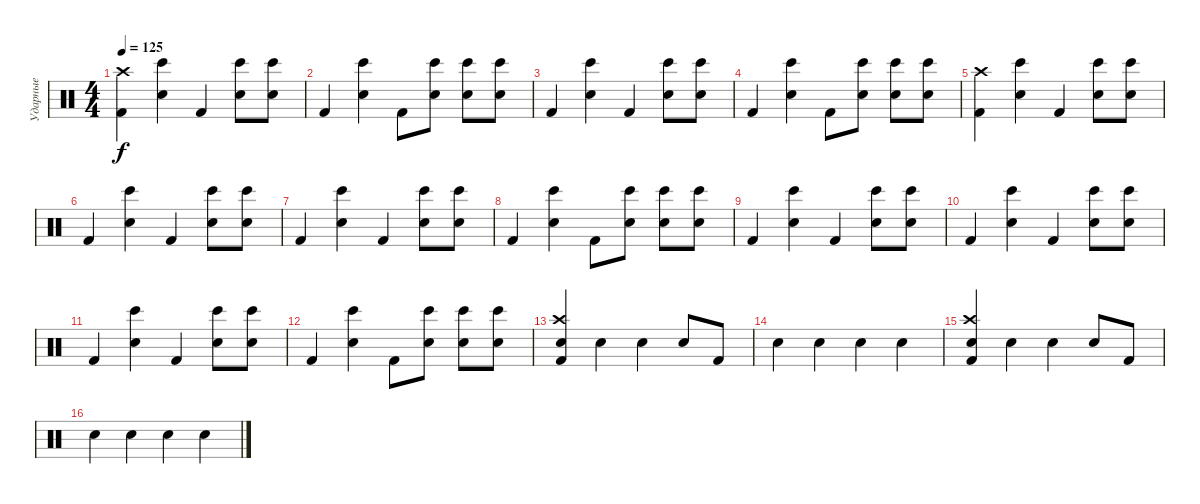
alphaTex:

\track ("Ударные" "Ударные") {instrument percussion}
\staff {score}
\articulation defaults
\ts (4 4)
\tempo 125
\clef neutral
\ks c
("Kick (hit) 2" "Crash high (hit)").4{dy f} ("Bongo High (hit)" "Snare (hit) 2").4 "Kick (hit) 2".4 ("Snare (hit) 2" "Bongo High (hit)").8 ("Snare (hit) 2" "Bongo High (hit)").8 |
"Kick (hit) 2".4 ("Bongo High (hit)" "Snare (hit) 2").4 "Kick (hit) 2".8 ("Snare (hit) 2" "Bongo High (hit)").8 ("Snare (hit) 2" "Bongo High (hit)").8 ("Snare (hit) 2" "Bongo High (hit)").8 |
"Kick (hit) 2".4 ("Bongo High (hit)" "Snare (hit) 2").4 "Kick (hit) 2".4 ("Snare (hit) 2" "Bongo High (hit)").8 ("Snare (hit) 2" "Bongo High (hit)").8 |
"Kick (hit) 2".4 ("Bongo High (hit)" "Snare (hit) 2").4 "Kick (hit) 2".8 ("Snare (hit) 2" "Bongo High (hit)").8 ("Snare (hit) 2" "Bongo High (hit)").8 ("Snare (hit) 2" "Bongo High (hit)").8 |
("Kick (hit) 2" "Crash high (hit)").4 ("Bongo High (hit)" "Snare (hit) 2").4 "Kick (hit) 2".4 ("Snare (hit) 2" "Bongo High (hit)").8 ("Snare (hit) 2" "Bongo High (hit)").8 |
"Kick (hit) 2".4 ("Bongo High (hit)" "Snare (hit) 2").4 "Kick (hit) 2".4 ("Snare (hit) 2" "Bongo High (hit)").8 ("Snare (hit) 2" "Bongo High (hit)").8 |
"Kick (hit) 2".4 ("Bongo High (hit)" "Snare (hit) 2").4 "Kick (hit) 2".4 ("Snare (hit) 2" "Bongo High (hit)").8 ("Snare (hit) 2" "Bongo High (hit)").8 |
"Kick (hit) 2".4 ("Bongo High (hit)" "Snare (hit) 2").4 "Kick (hit) 2".8 ("Snare (hit) 2" "Bongo High (hit)").8 ("Snare (hit) 2" "Bongo High (hit)").8 ("Snare (hit) 2" "Bongo High (hit)").8 |
"Kick (hit) 2".4 ("Bongo High (hit)" "Snare (hit) 2").4 "Kick (hit) 2".4 ("Snare (hit) 2" "Bongo High (hit)").8 ("Snare (hit) 2" "Bongo High (hit)").8 |
"Kick (hit) 2".4 ("Bongo High (hit)" "Snare (hit) 2").4 "Kick (hit) 2".4 ("Snare (hit) 2" "Bongo High (hit)").8 ("Snare (hit) 2" "Bongo High (hit)").8 |
"Kick (hit) 2".4 ("Bongo High (hit)" "Snare (hit) 2").4 "Kick (hit) 2".4 ("Snare (hit) 2" "Bongo High (hit)").8 ("Snare (hit) 2" "Bongo High (hit)").8 |
"Kick (hit) 2".4 ("Bongo High (hit)" "Snare (hit) 2").4 "Kick (hit) 2".8 ("Snare (hit) 2" "Bongo High (hit)").8 ("Snare (hit) 2" "Bongo High (hit)").8 ("Snare (hit) 2" "Bongo High (hit)").8 |
("Kick (hit) 2" "Crash high (hit)" "Snare (hit) 2").4 "Snare (hit) 2".4 "Snare (hit) 2".4 "Snare (hit) 2".8 "Kick (hit) 2".8 |
"Snare (hit) 2".4 "Snare (hit) 2".4 "Snare (hit) 2".4 "Snare (hit) 2".4 |
("Kick (hit) 2" "Crash high (hit)" "Snare (hit) 2").4 "Snare (hit) 2".4 "Snare (hit) 2".4 "Snare (hit) 2".8 "Kick (hit) 2".8 |
"Snare (hit) 2".4 "Snare (hit) 2".4 "Snare (hit) 2".4 "Snare (hit) 2".4
